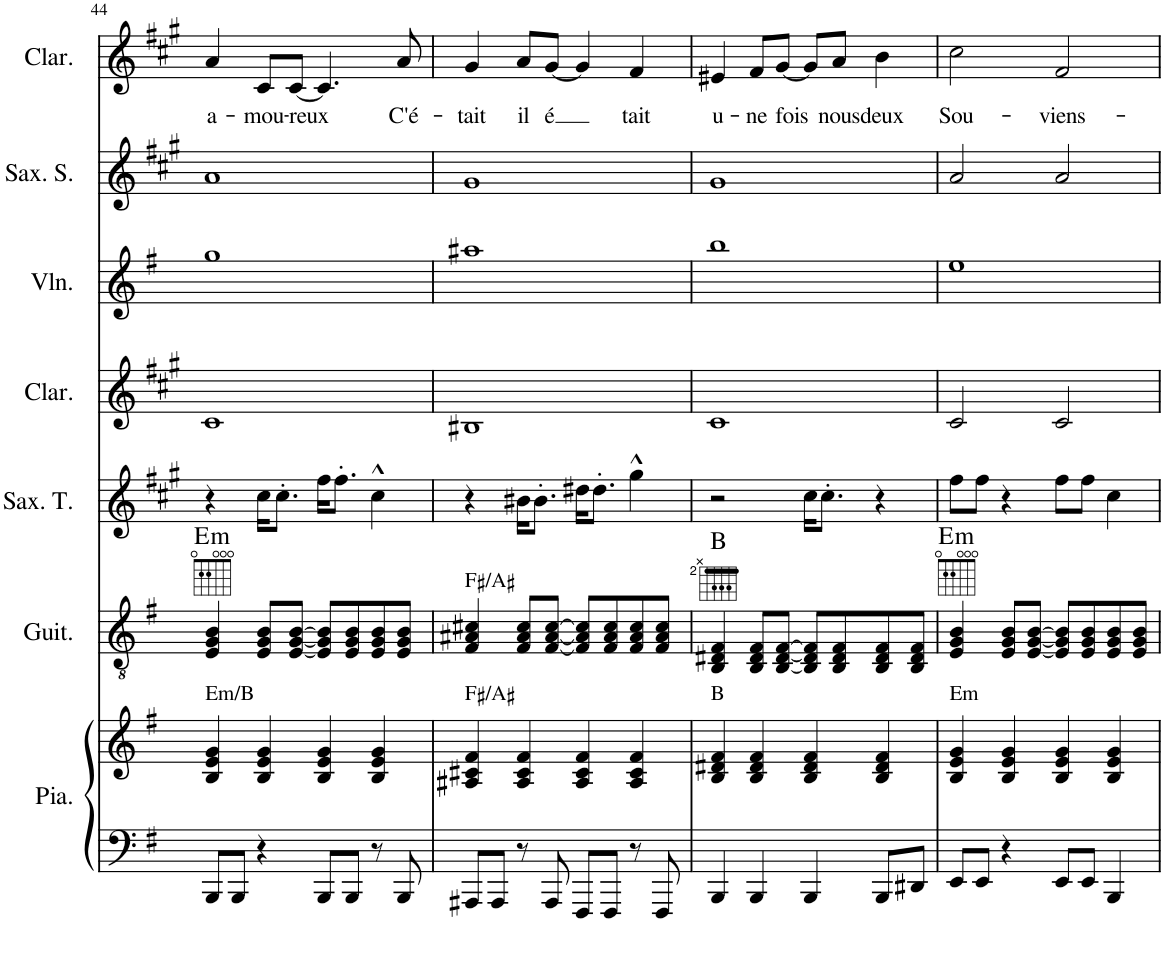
**kern	**kern	**kern	**harte	**kern	**kern	**kern	**kern	**kern	**text
*part7	*part7	*part6	*part6	*part5	*part4	*part3	*part2	*part1	*part1
*staff8	*staff7	*staff6	*	*staff5	*staff4	*staff3	*staff2	*staff1	*staff1
*I"Piano	*	*I"Guitare	*	*I"Saxophone Ténor	*I"Clarinette	*I"Violon	*I"Saxophone Soprano	*I"Clarinette	*
*I'Pia.	*	*I'Guit.	*	*I'Sax. T.	*I'Clar.	*I'Vln.	*I'Sax. S.	*I'Clar.	*
!!LO:PB:g=z
*clefF4	*clefG2	*clefGv2	*	*clefG2	*clefG2	*clefG2	*clefG2	*clefG2	*
*	*	*	*	*Trd8c14	*Trd1c2	*	*Trd1c2	*Trd1c2	*
*k[f#]	*k[f#]	*k[f#]	*	*k[f#c#g#]	*k[f#c#g#]	*k[f#]	*k[f#c#g#]	*k[f#c#g#]	*
*M4/4	*M4/4	*M4/4	*	*M4/4	*M4/4	*M4/4	*M4/4	*M4/4	*
=44	=44	=44	=44	=44	=44	=44	=44	=44	=44
!	!LO:TX:a:t=Em/B	!	!	!	!	!	!	!	!
!	!	!	!LO:H:kt=m	!	!	!	!	!	!LO:LY:b
8BBB/L	4B/ 4e/ 4g/	4E/ 4G/ 4B/	E:min	4r	1c#	1gg	1a	4a/	a-
8BBB/J	.	.	.	.	.	.	.	.	.
!	!	!	!	!	!	!	!	!	!LO:LY:b
4r	4B/ 4e/ 4g/	8E/ 8G/ 8B/L	.	16cc#\KL	.	.	.	8c#/L	-mou-
.	.	.	.	8.cc#'\J	.	.	.	.	.
!	!	!	!	!	!	!	!	!	!LO:LY:b
.	.	[8E/ [8G/ [8B/J	.	.	.	.	.	[8c#/J	-reux
8BBB/L	4B/ 4e/ 4g/	8E/] 8G/] 8B/]L	.	16ff#\KL	.	.	.	4.c#/]	.
.	.	.	.	8.ff#'\J	.	.	.	.	.
8BBB/J	.	8E/ 8G/ 8B/	.	.	.	.	.	.	.
8r	4B/ 4e/ 4g/	8E/ 8G/ 8B/	.	4cc#^^\	.	.	.	.	.
!	!	!	!	!	!	!	!	!	!LO:LY:b
8BBB/	.	8E/ 8G/ 8B/J	.	.	.	.	.	8a/	C'é-
=45	=45	=45	=45	=45	=45	=45	=45	=45	=45
!	!	!LO:TX:a:t=F♯/A♯	!	!	!	!	!	!	!
!	!LO:TX:a:t=F♯/A♯	!	!	!	!	!	!	!	!
!	!	!	!	!	!	!	!	!	!LO:LY:b
8AAA#X/L	4A#X/ 4c#X/ 4f#/	4F#/ 4A#X/ 4c#X/	.	4r	1B#X	1aa#X	1g#	4g#/	-tait
8AAA#/J	.	.	.	.	.	.	.	.	.
!	!	!	!	!	!	!	!	!	!LO:LY:b
8r	4A#/ 4c#/ 4f#/	8F#/ 8A#/ 8c#/L	.	16b#X\KL	.	.	.	8a/L	il
.	.	.	.	8.b#'\J	.	.	.	.	.
!	!	!	!	!	!	!	!	!	!LO:LY:b
8AAA#/	.	[8F#/ [8A#/ [8c#/J	.	.	.	.	.	[8g#/J	é
8FFF#/L	4A#/ 4c#/ 4f#/	8F#/] 8A#/] 8c#/]L	.	16dd#X\KL	.	.	.	4g#/]	.
.	.	.	.	8.dd#'\J	.	.	.	.	.
8FFF#/J	.	8F#/ 8A#/ 8c#/	.	.	.	.	.	.	.
!	!	!	!	!	!	!	!	!	!LO:LY:b
8r	4A#/ 4c#/ 4f#/	8F#/ 8A#/ 8c#/	.	4gg#^^\	.	.	.	4f#/	tait
8FFF#/	.	8F#/ 8A#/ 8c#/J	.	.	.	.	.	.	.
=46	=46	=46	=46	=46	=46	=46	=46	=46	=46
!	!LO:TX:a:t=B	!	!	!	!	!	!	!	!
!	!	!	!	!	!	!	!	!	!LO:LY:b
4BBB/	4B/ 4d#X/ 4f#/	4BB/ 4D#X/ 4F#/	B:maj	2r	1c#	1bb	1g#	4e#X/	u-
!	!	!	!	!	!	!	!	!	!LO:LY:b
4BBB/	4B/ 4d#/ 4f#/	8BB/ 8D#/ 8F#/L	.	.	.	.	.	8f#/L	-ne
!	!	!	!	!	!	!	!	!	!LO:LY:b
.	.	[8BB/ [8D#/ [8F#/J	.	.	.	.	.	[8g#/J	fois
4BBB/	4B/ 4d#/ 4f#/	8BB/] 8D#/] 8F#/]L	.	16cc#\KL	.	.	.	8g#/L]	.
.	.	.	.	8.cc#'\J	.	.	.	.	.
!	!	!	!	!	!	!	!	!	!LO:LY:b
.	.	8BB/ 8D#/ 8F#/	.	.	.	.	.	8a/J	nous
!	!	!	!	!	!	!	!	!	!LO:LY:b
8BBB/L	4B/ 4d#/ 4f#/	8BB/ 8D#/ 8F#/	.	4r	.	.	.	4b\	deux
8DD#X/J	.	8BB/ 8D#/ 8F#/J	.	.	.	.	.	.	.
=47	=47	=47	=47	=47	=47	=47	=47	=47	=47
!	!LO:TX:a:t=Em	!	!	!	!	!	!	!	!
!	!	!	!LO:H:kt=m	!	!	!	!	!	!LO:LY:b
8EE/L	4B/ 4e/ 4g/	4E/ 4G/ 4B/	E:min	8ff#\L	2c#/	1ee	2a/	2cc#\	Sou-
8EE/J	.	.	.	8ff#\J	.	.	.	.	.
4r	4B/ 4e/ 4g/	8E/ 8G/ 8B/L	.	4r	.	.	.	.	.
.	.	[8E/ [8G/ [8B/J	.	.	.	.	.	.	.
!	!	!	!	!	!	!	!	!	!LO:LY:b
8EE/L	4B/ 4e/ 4g/	8E/] 8G/] 8B/]L	.	8ff#\L	2c#/	.	2a/	2f#/	-viens-
8EE/J	.	8E/ 8G/ 8B/	.	8ff#\J	.	.	.	.	.
4BBB/	4B/ 4e/ 4g/	8E/ 8G/ 8B/	.	4cc#\	.	.	.	.	.
.	.	8E/ 8G/ 8B/J	.	.	.	.	.	.	.
=	=	=	=	=	=	=	=	=	=
*-	*-	*-	*-	*-	*-	*-	*-	*-	*-
